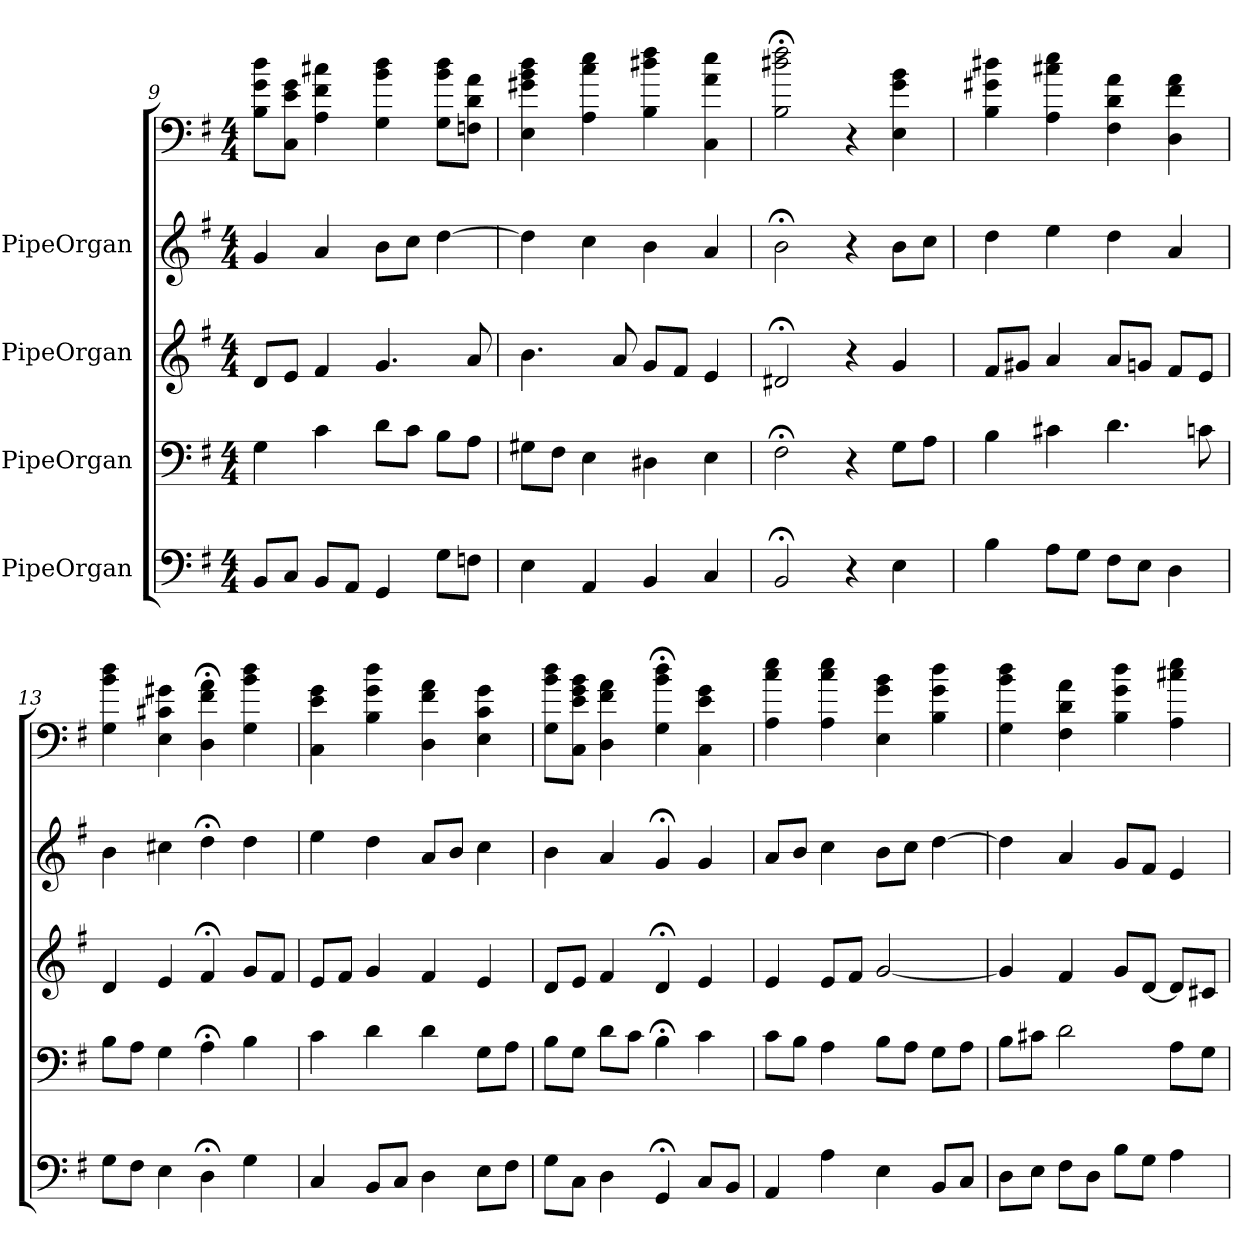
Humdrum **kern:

**kern	**kern	**kern	**kern	**kern
*part5	*part4	*part3	*part2	*part1
*staff5	*staff4	*staff3	*staff2	*staff1
*I"PipeOrgan	*I"PipeOrgan	*I"PipeOrgan	*I"PipeOrgan	*
*clefF4	*clefF4	*clefG2	*clefG2	*
*k[f#]	*k[f#]	*k[f#]	*k[f#]	*k[f#]
*G:	*G:	*G:	*G:	*G:
*M4/4	*M4/4	*M4/4	*M4/4	*M4/4
=9	=9	=9	=9	=9
8BB/L	4G	8d/L	4g	8B 8g 8ddL
8C/J	.	8e/J	.	8C 8e 8gJ
8BB/L	4c	4f#	4a	4A 4f# 4cc#X
8AA/J	.	.	.	.
4GG	8d\L	4.g	8b\L	4G 4b 4dd
.	8c\J	.	8cc\J	.
8G\L	8B\L	.	[4dd	8G 8b 8ddL
8Fn\J	8A\J	8a	.	8Fn 8d 8aJ
=10	=10	=10	=10	=10
4E	8G#X\L	4.b	4dd]	4E 4g#X 4b 4dd
.	8F#\J	.	.	.
4AA	4E	.	4cc	4A 4cc 4ee
.	.	8a	.	.
4BB	4D#X	8g/L	4b	4B 4dd#X 4ff#
.	.	8f#/J	.	.
4C	4E	4e	4a	4C 4a 4ee
=11	=11	=11	=11	=11
2BB;<	2F#;<	2d#X;<	2b;<	2B;< 2dd#X;< 2ff#;<
4r	4r	4r	4r	4r
4E	8G\L	4g	8b\L	4E 4g 4b
.	8A\J	.	8cc\J	.
=12	=12	=12	=12	=12
4B	4B	8f#/L	4dd	4B 4g#X 4dd#X
.	.	8g#X/J	.	.
8A\L	4c#X	4a	4ee	4A 4cc#X 4ee
8G\J	.	.	.	.
8F#\L	4.d	8a/L	4dd	4F# 4d 4a
8E\J	.	8gn/J	.	.
4D	.	8f#/L	4a	4D 4f# 4a
.	8cn	8e/J	.	.
=13	=13	=13	=13	=13
8G\L	8B\L	4d	4b	4G 4b 4dd
8F#\J	8A\J	.	.	.
4E	4G	4e	4cc#X	4E 4c#X 4g#X
4D;<	4A;<	4f#;<	4dd;<	4D;< 4f#;< 4a;<
4G	4B	8g/L	4dd	4G 4b 4dd
.	.	8f#/J	.	.
=14	=14	=14	=14	=14
4C	4c	8e/L	4ee	4C 4e 4g
.	.	8f#/J	.	.
8BB/L	4d	4g	4dd	4B 4g 4dd
8C/J	.	.	.	.
4D	4d	4f#	8a/L	4D 4f# 4a
.	.	.	8b/J	.
8E\L	8G\L	4e	4cc	4E 4c 4g
8F#\J	8A\J	.	.	.
=15	=15	=15	=15	=15
8G\L	8B\L	8d/L	4b	8G 8b 8ddL
8C\J	8G\J	8e/J	.	8C 8e 8g 8bJ
4D	8d\L	4f#	4a	4D 4f# 4a
.	8c\J	.	.	.
4GG;<	4B;<	4d;<	4g;<	4G;< 4b;< 4dd;<
8C/L	4c	4e	4g	4C 4e 4g
8BB/J	.	.	.	.
=16	=16	=16	=16	=16
4AA	8c\L	4e	8a/L	4A 4cc 4ee
.	8B\J	.	8b/J	.
4A	4A	8e/L	4cc	4A 4cc 4ee
.	.	8f#/J	.	.
4E	8B\L	[2g	8b\L	4E 4g 4b
.	8A\J	.	8cc\J	.
8BB/L	8G\L	.	[4dd	4B 4g 4dd
8C/J	8A\J	.	.	.
=17	=17	=17	=17	=17
8D\L	8B\L	4g]	4dd]	4G 4b 4dd
8E\J	8c#X\J	.	.	.
8F#\L	2d	4f#	4a	4F# 4d 4a
8D\J	.	.	.	.
8B\L	.	8g/L	8g/L	4B 4g 4dd
8G\J	.	[8d/J	8f#/J	.
4A	8A\L	8d/L]	4e	4A 4cc#X 4ee
.	8G\J	8c#X/J	.	.
=	=	=	=	=
*-	*-	*-	*-	*-
